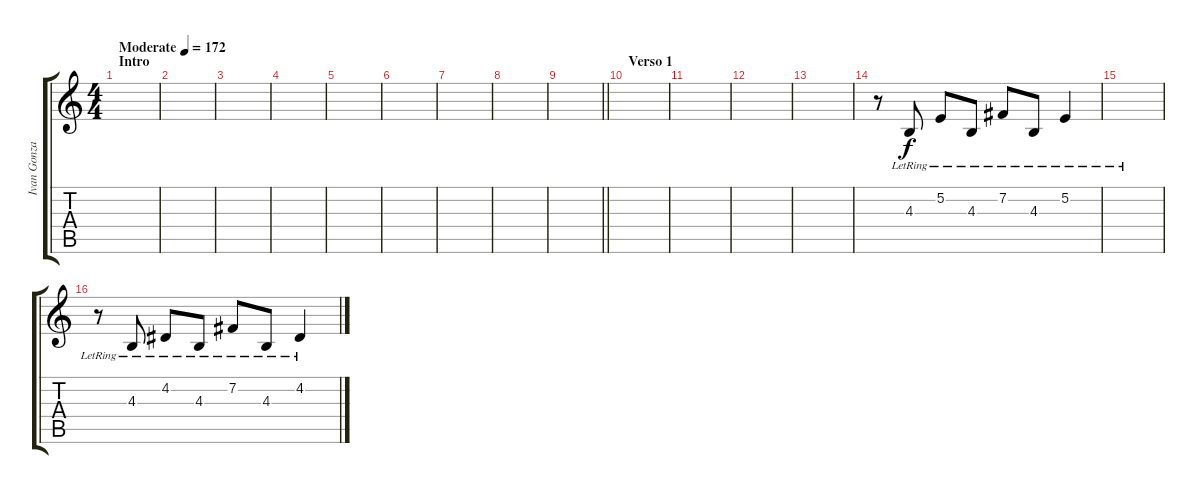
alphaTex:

\track ("Ivan Gonzales" "Ivan Gonza") {instrument vibraphone}
\staff {score tabs}
\tuning (E4 B3 G3 D3 A2 E2) {hide}
\ts (4 4)
\section ("" "Intro")
\tempo (172 "Moderate")
\clef g2
\ks c
|
|
|
|
|
|
|
|
\barLineRight lightlight
|
\section ("" "Verso 1")
|
|
|
|
r.8 4.3{lr}.8 5.2{lr}.8 4.3{lr}.8 7.2{lr}.8 4.3{lr}.8 5.2{lr}.4 |
|
r.8 4.3{lr}.8 4.2{lr}.8 4.3{lr}.8 7.2{lr}.8 4.3{lr}.8 4.2{lr}.4
